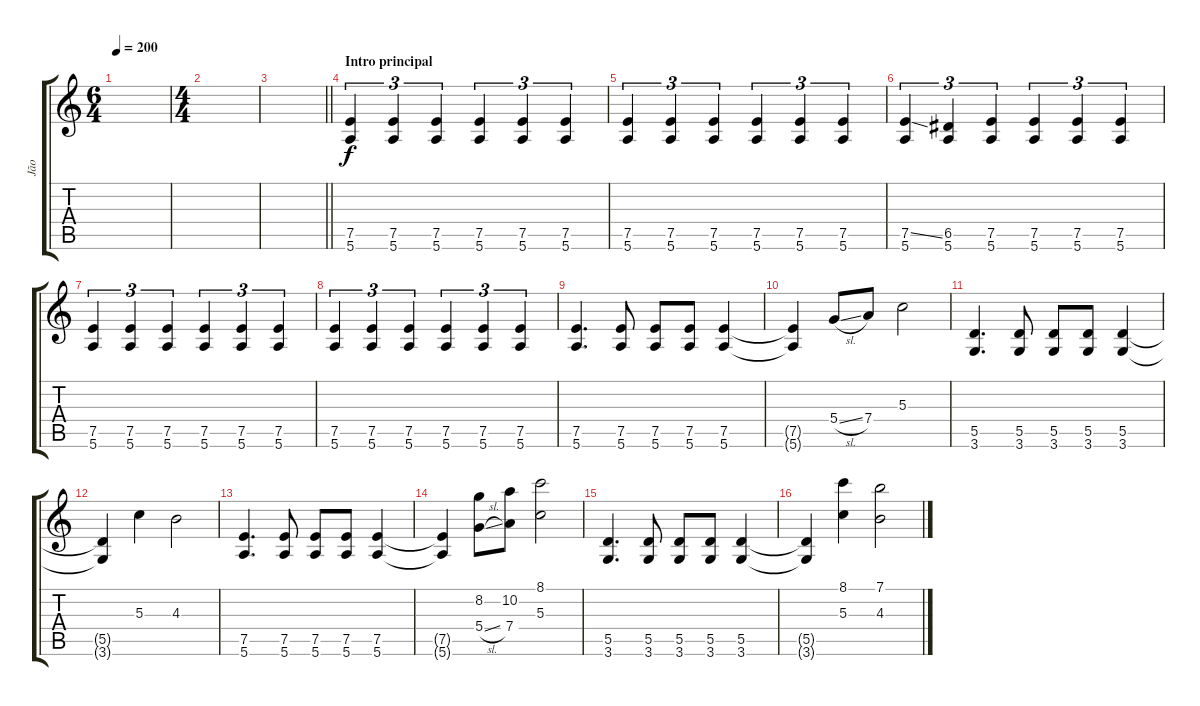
\track ("Jão" "Jão") {instrument distortionguitar}
\staff {score tabs}
\tuning (E4 B3 G3 D3 A2 E2) {hide}
\ts (6 4)
\tempo 200
\clef g2
\ks c
|
\ts (4 4)
|
\barLineRight lightlight
|
\section ("" "Intro principal")
(7.5 5.6).4{tu (3 2)} (7.5 5.6).4{tu (3 2)} (7.5 5.6).4{tu (3 2)} (7.5 5.6).4{tu (3 2)} (7.5 5.6).4{tu (3 2)} (7.5 5.6).4{tu (3 2)} |
(7.5 5.6).4{tu (3 2)} (7.5 5.6).4{tu (3 2)} (7.5 5.6).4{tu (3 2)} (7.5 5.6).4{tu (3 2)} (7.5 5.6).4{tu (3 2)} (7.5 5.6).4{tu (3 2)} |
(7.5{ss} 5.6).4{tu (3 2)} (6.5 5.6).4{tu (3 2)} (7.5 5.6).4{tu (3 2)} (7.5 5.6).4{tu (3 2)} (7.5 5.6).4{tu (3 2)} (7.5 5.6).4{tu (3 2)} |
(7.5 5.6).4{tu (3 2)} (7.5 5.6).4{tu (3 2)} (7.5 5.6).4{tu (3 2)} (7.5 5.6).4{tu (3 2)} (7.5 5.6).4{tu (3 2)} (7.5 5.6).4{tu (3 2)} |
(7.5 5.6).4{tu (3 2)} (7.5 5.6).4{tu (3 2)} (7.5 5.6).4{tu (3 2)} (7.5 5.6).4{tu (3 2)} (7.5 5.6).4{tu (3 2)} (7.5 5.6).4{tu (3 2)} |
(7.5 5.6).4{d} (7.5 5.6).8 (7.5 5.6).8 (7.5 5.6).8 (7.5 5.6).4 |
(7.5{t} 5.6{t}).4 5.4{sl}.8 7.4.8 5.3.2 |
(5.5 3.6).4{d} (5.5 3.6).8 (5.5 3.6).8 (5.5 3.6).8 (5.5 3.6).4 |
(5.5{t} 3.6{t}).4 5.3.4 4.3.2 |
(7.5 5.6).4{d} (7.5 5.6).8 (7.5 5.6).8 (7.5 5.6).8 (7.5 5.6).4 |
(7.5{t} 5.6{t}).4 (8.2 5.4{sl}).8 (10.2 7.4).8 (8.1 5.3).2 |
(5.5 3.6).4{d} (5.5 3.6).8 (5.5 3.6).8 (5.5 3.6).8 (5.5 3.6).4 |
(5.5{t} 3.6{t}).4 (8.1 5.3).4 (7.1 4.3).2
